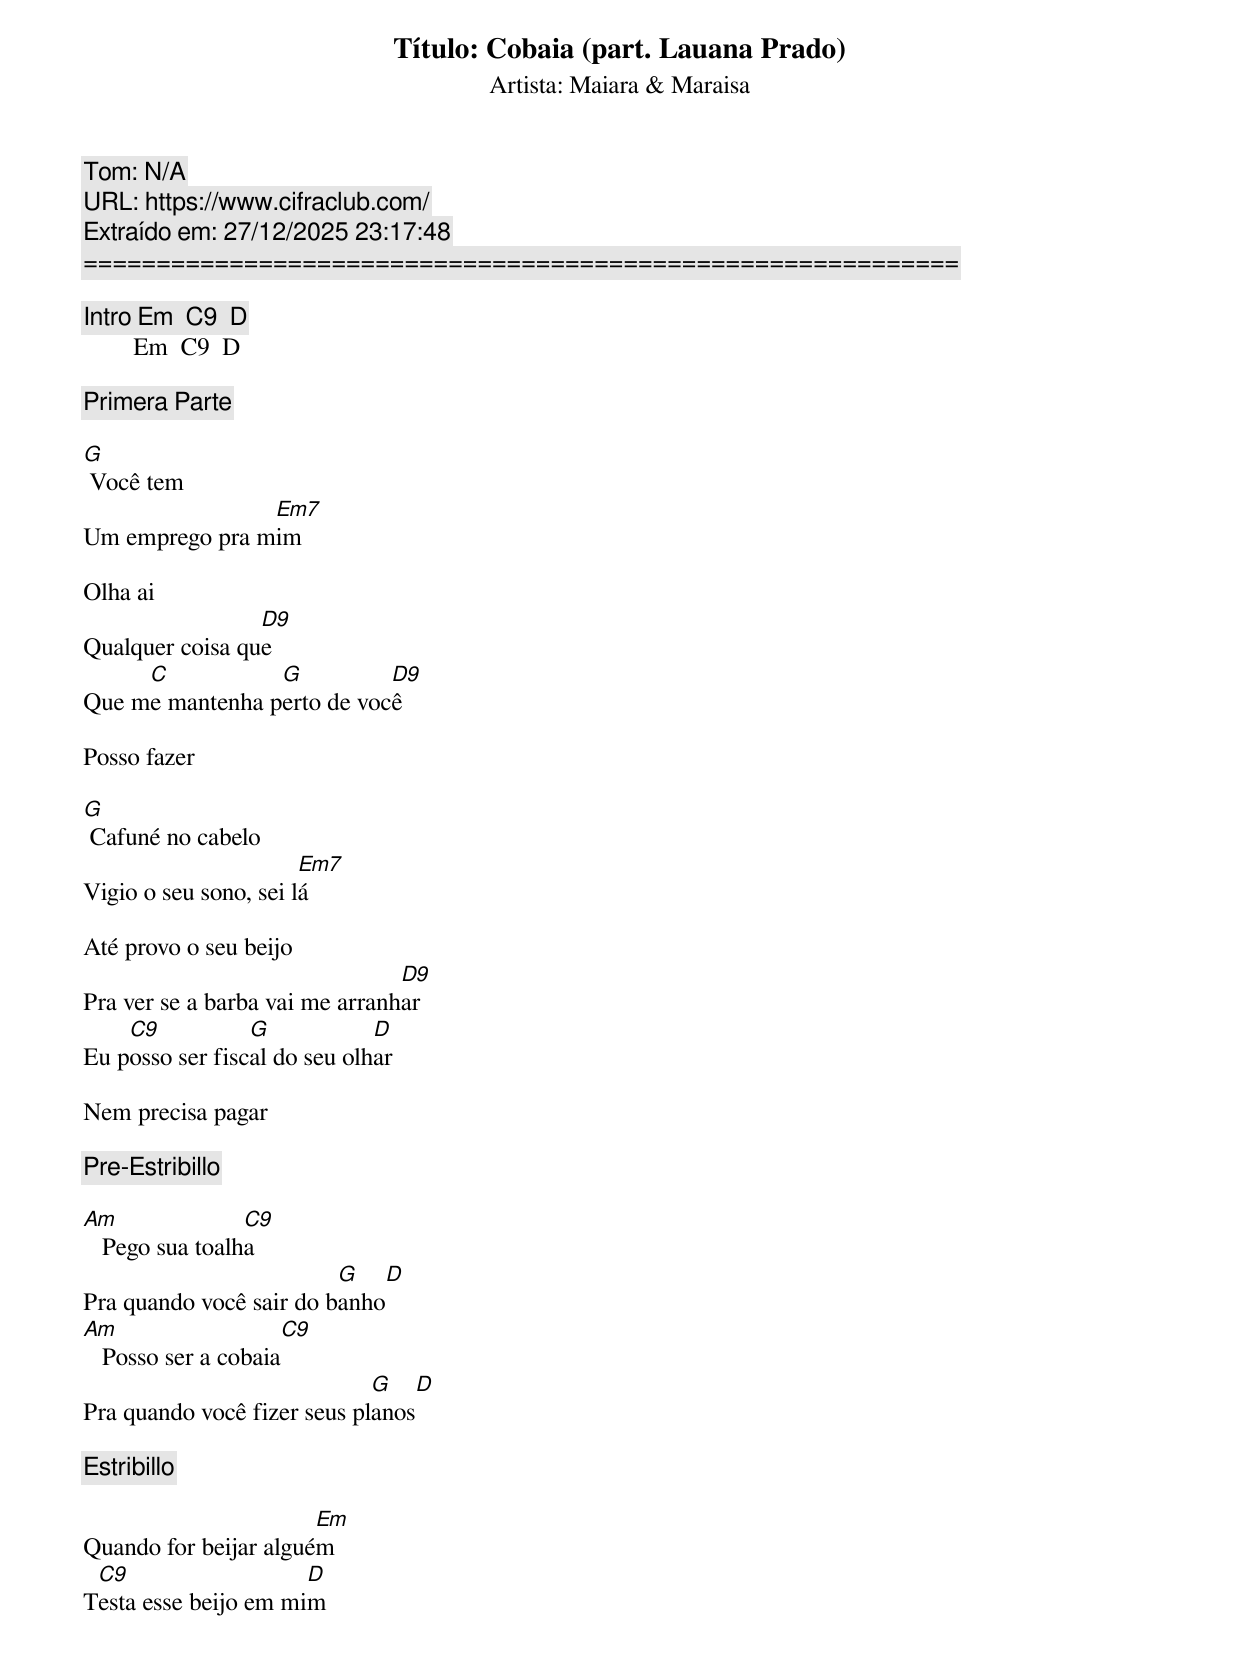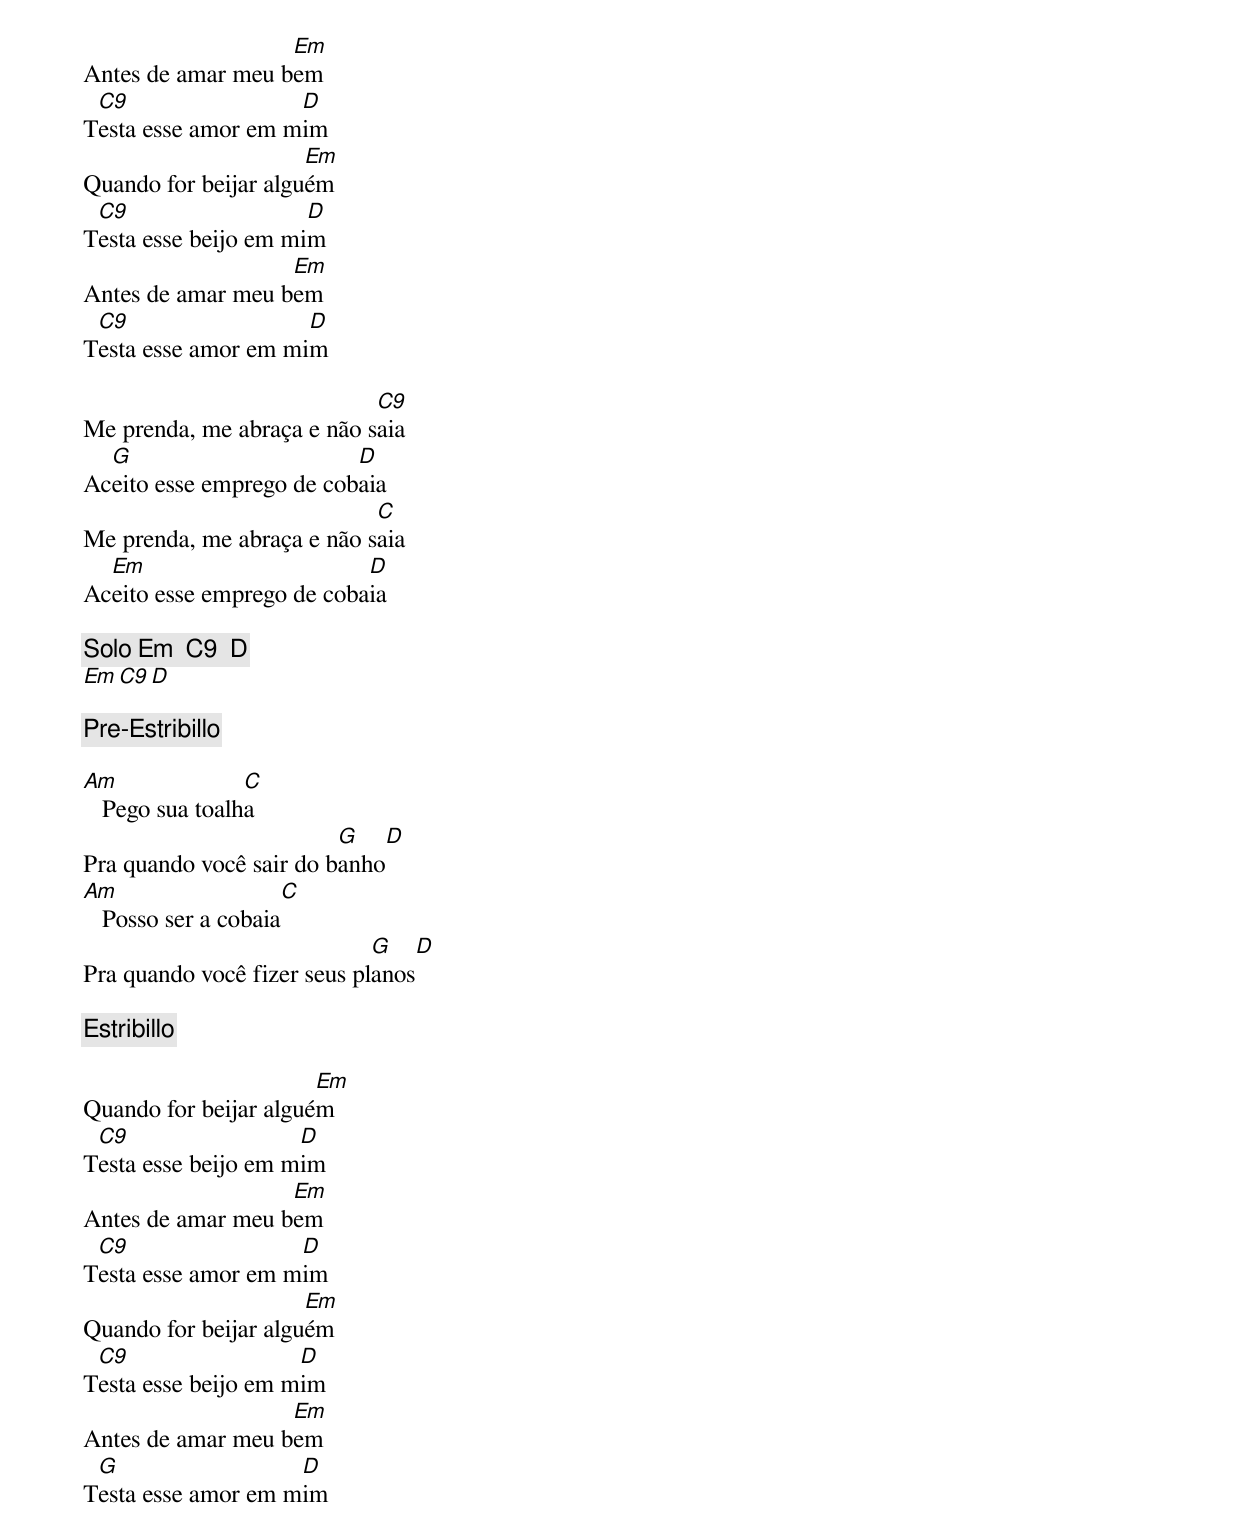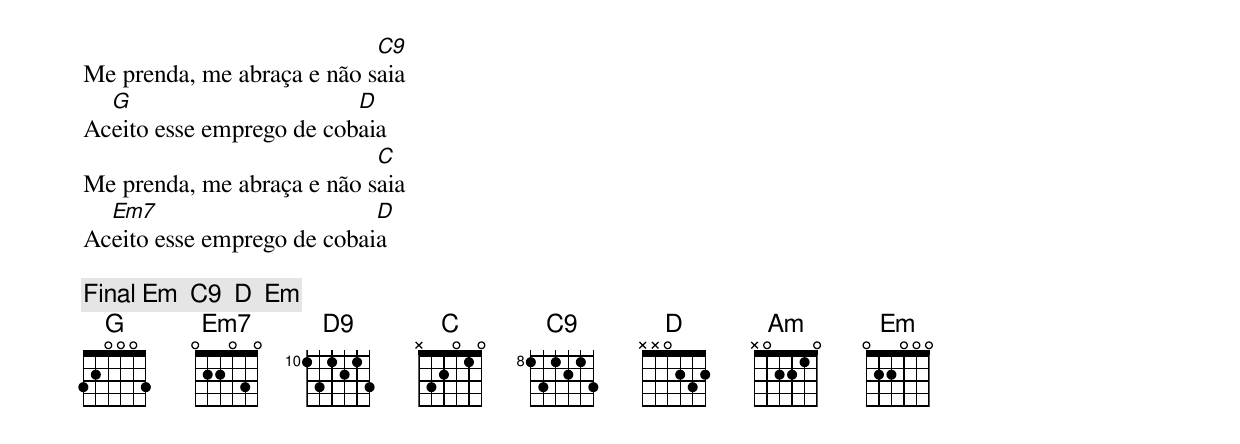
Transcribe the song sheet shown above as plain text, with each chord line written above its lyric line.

Título: Cobaia (part. Lauana Prado)
Artista: Maiara & Maraisa
Tom: N/A
URL: https://www.cifraclub.com/
Extraído em: 27/12/2025 23:17:48
============================================================

[Intro] Em  C9  D
        Em  C9  D

[Primera Parte]

G
 Você tem
                Em7
Um emprego pra mim

Olha ai
                 D9
Qualquer coisa que
     C           G          D9
Que me mantenha perto de você

Posso fazer

G
 Cafuné no cabelo
                       Em7
Vigio o seu sono, sei lá

Até provo o seu beijo
                                D9
Pra ver se a barba vai me arranhar
    C9           G            D
Eu posso ser fiscal do seu olhar

Nem precisa pagar

[Pre-Estribillo]

Am               C9
   Pego sua toalha
                         G    D
Pra quando você sair do banho
Am                   C9
   Posso ser a cobaia
                             G    D
Pra quando você fizer seus planos

[Estribillo]

                       Em
Quando for beijar alguém
 C9                   D
Testa esse beijo em mim
                   Em
Antes de amar meu bem
 C9                 D
Testa esse amor em mim
                      Em
Quando for beijar alguém
 C9                   D
Testa esse beijo em mim
                   Em
Antes de amar meu bem
 C9                  D
Testa esse amor em mim

                            C9
Me prenda, me abraça e não saia
  G                       D
Aceito esse emprego de cobaia
                            C
Me prenda, me abraça e não saia
  Em                       D
Aceito esse emprego de cobaia

[Solo] Em  C9  D
       Em  C9  D

[Pre-Estribillo]

Am               C
   Pego sua toalha
                         G    D
Pra quando você sair do banho
Am                   C
   Posso ser a cobaia
                             G     D
Pra quando você fizer seus planos

[Estribillo]

                       Em
Quando for beijar alguém
 C9                  D
Testa esse beijo em mim
                   Em
Antes de amar meu bem
 C9                 D
Testa esse amor em mim
                      Em
Quando for beijar alguém
 C9                  D
Testa esse beijo em mim
                   Em
Antes de amar meu bem
 G                  D
Testa esse amor em mim

                            C9
Me prenda, me abraça e não saia
  G                       D
Aceito esse emprego de cobaia
                            C
Me prenda, me abraça e não saia
  Em7                       D
Aceito esse emprego de cobaia

[Final] Em  C9  D  Em
